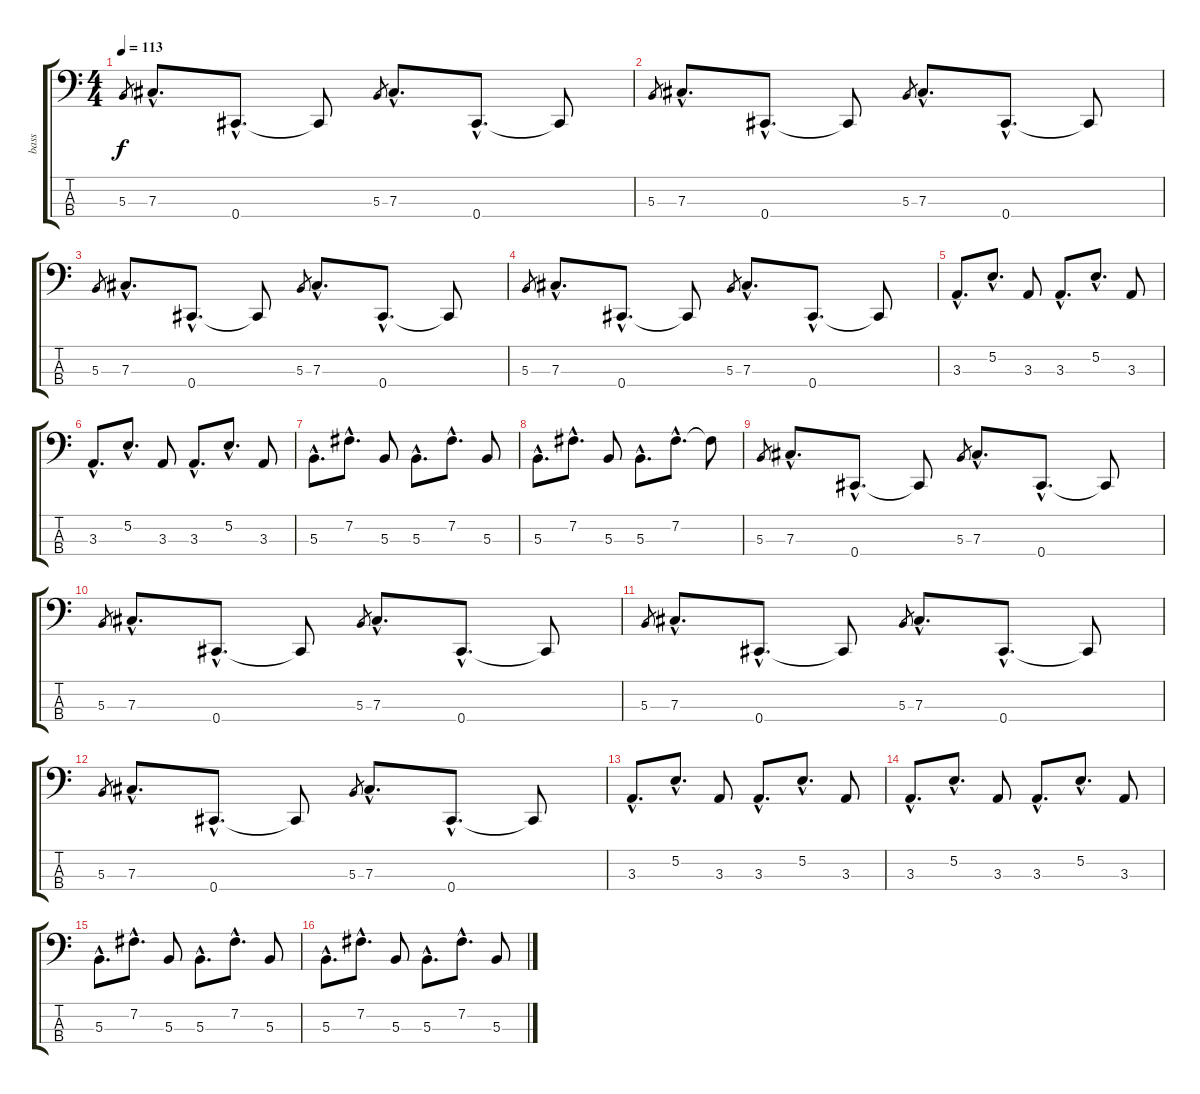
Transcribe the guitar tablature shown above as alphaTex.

\track ("bass" "bass") {instrument electricbassfinger}
\staff {score tabs}
\tuning (E2 B1 Gb1 Db1) {hide}
\ts (4 4)
\tempo 113
\clef f4
\ks c
5.3.8{gr dy f} 7.3{hac}.8{d} 0.4{hac}.8{d} 0.4{t}.8 5.3.8{gr} 7.3{hac}.8{d} 0.4{hac}.8{d} 0.4{t}.8 |
5.3.8{gr} 7.3{hac}.8{d} 0.4{hac}.8{d} 0.4{t}.8 5.3.8{gr} 7.3{hac}.8{d} 0.4{hac}.8{d} 0.4{t}.8 |
5.3.8{gr} 7.3{hac}.8{d} 0.4{hac}.8{d} 0.4{t}.8 5.3.8{gr} 7.3{hac}.8{d} 0.4{hac}.8{d} 0.4{t}.8 |
5.3.8{gr} 7.3{hac}.8{d} 0.4{hac}.8{d} 0.4{t}.8 5.3.8{gr} 7.3{hac}.8{d} 0.4{hac}.8{d} 0.4{t}.8 |
3.3{hac}.8{d} 5.2{hac}.8{d} 3.3.8 3.3{hac}.8{d} 5.2{hac}.8{d} 3.3.8 |
3.3{hac}.8{d} 5.2{hac}.8{d} 3.3.8 3.3{hac}.8{d} 5.2{hac}.8{d} 3.3.8 |
5.3{hac}.8{d} 7.2{hac}.8{d} 5.3.8 5.3{hac}.8{d} 7.2{hac}.8{d} 5.3.8 |
5.3{hac}.8{d} 7.2{hac}.8{d} 5.3.8 5.3{hac}.8{d} 7.2{hac}.8{d} 7.2{t}.8 |
5.3.8{gr} 7.3{hac}.8{d} 0.4{hac}.8{d} 0.4{t}.8 5.3.8{gr} 7.3{hac}.8{d} 0.4{hac}.8{d} 0.4{t}.8 |
5.3.8{gr} 7.3{hac}.8{d} 0.4{hac}.8{d} 0.4{t}.8 5.3.8{gr} 7.3{hac}.8{d} 0.4{hac}.8{d} 0.4{t}.8 |
5.3.8{gr} 7.3{hac}.8{d} 0.4{hac}.8{d} 0.4{t}.8 5.3.8{gr} 7.3{hac}.8{d} 0.4{hac}.8{d} 0.4{t}.8 |
5.3.8{gr} 7.3{hac}.8{d} 0.4{hac}.8{d} 0.4{t}.8 5.3.8{gr} 7.3{hac}.8{d} 0.4{hac}.8{d} 0.4{t}.8 |
3.3{hac}.8{d} 5.2{hac}.8{d} 3.3.8 3.3{hac}.8{d} 5.2{hac}.8{d} 3.3.8 |
3.3{hac}.8{d} 5.2{hac}.8{d} 3.3.8 3.3{hac}.8{d} 5.2{hac}.8{d} 3.3.8 |
5.3{hac}.8{d} 7.2{hac}.8{d} 5.3.8 5.3{hac}.8{d} 7.2{hac}.8{d} 5.3.8 |
5.3{hac}.8{d} 7.2{hac}.8{d} 5.3.8 5.3{hac}.8{d} 7.2{hac}.8{d} 5.3.8
